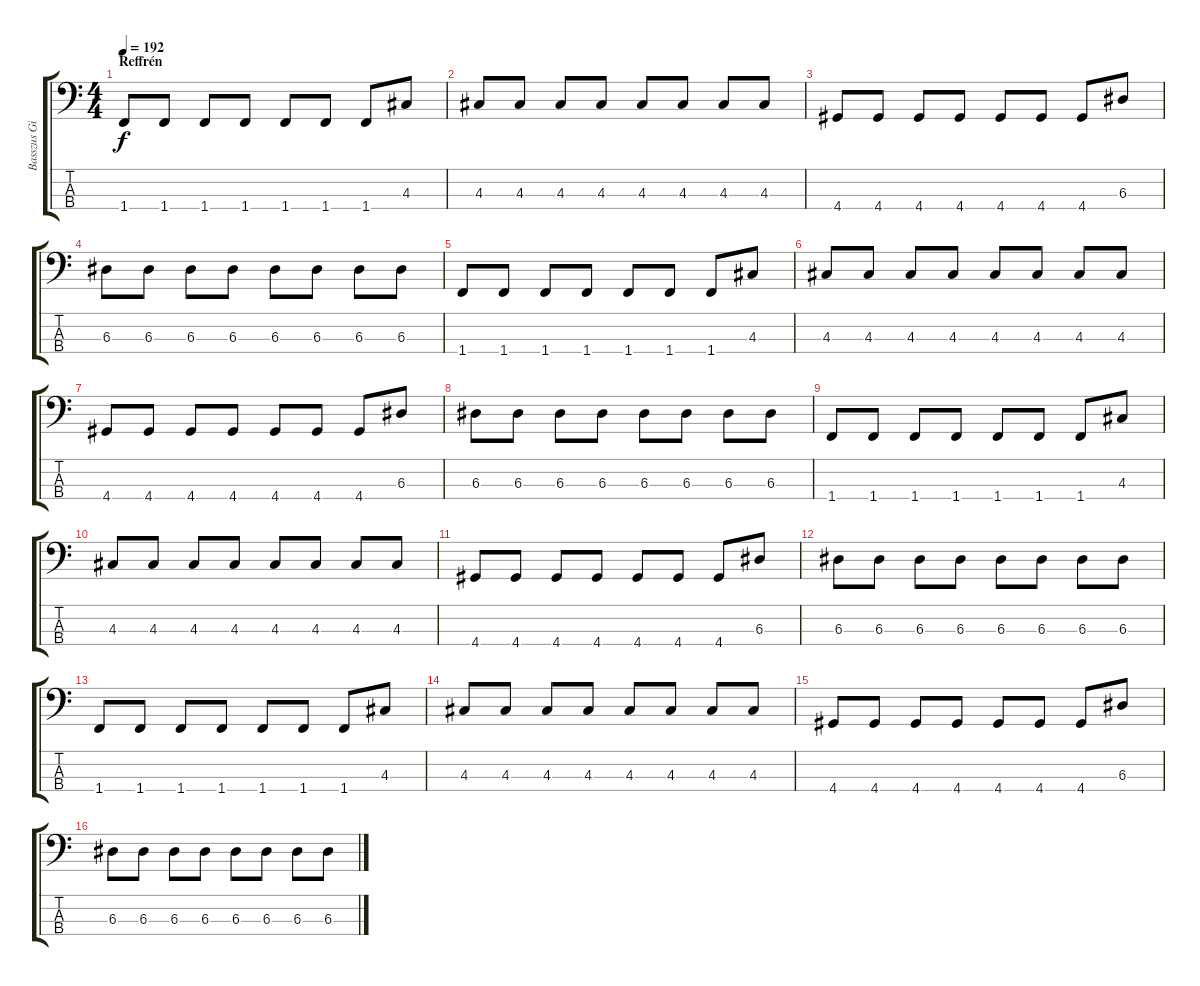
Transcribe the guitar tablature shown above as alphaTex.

\track ("Basszus Gitár" "Basszus Gi") {instrument electricbasspick}
\staff {score tabs}
\tuning (G2 D2 A1 E1) {hide}
\ts (4 4)
\section ("" "Reffrén")
\tempo 192
\clef f4
\ks c
1.4.8{dy f} 1.4.8 1.4.8 1.4.8 1.4.8 1.4.8 1.4.8 4.3.8 |
4.3.8 4.3.8 4.3.8 4.3.8 4.3.8 4.3.8 4.3.8 4.3.8 |
4.4.8 4.4.8 4.4.8 4.4.8 4.4.8 4.4.8 4.4.8 6.3.8 |
6.3.8 6.3.8 6.3.8 6.3.8 6.3.8 6.3.8 6.3.8 6.3.8 |
1.4.8 1.4.8 1.4.8 1.4.8 1.4.8 1.4.8 1.4.8 4.3.8 |
4.3.8 4.3.8 4.3.8 4.3.8 4.3.8 4.3.8 4.3.8 4.3.8 |
4.4.8 4.4.8 4.4.8 4.4.8 4.4.8 4.4.8 4.4.8 6.3.8 |
6.3.8 6.3.8 6.3.8 6.3.8 6.3.8 6.3.8 6.3.8 6.3.8 |
1.4.8 1.4.8 1.4.8 1.4.8 1.4.8 1.4.8 1.4.8 4.3.8 |
4.3.8 4.3.8 4.3.8 4.3.8 4.3.8 4.3.8 4.3.8 4.3.8 |
4.4.8 4.4.8 4.4.8 4.4.8 4.4.8 4.4.8 4.4.8 6.3.8 |
6.3.8 6.3.8 6.3.8 6.3.8 6.3.8 6.3.8 6.3.8 6.3.8 |
1.4.8 1.4.8 1.4.8 1.4.8 1.4.8 1.4.8 1.4.8 4.3.8 |
4.3.8 4.3.8 4.3.8 4.3.8 4.3.8 4.3.8 4.3.8 4.3.8 |
4.4.8 4.4.8 4.4.8 4.4.8 4.4.8 4.4.8 4.4.8 6.3.8 |
6.3.8 6.3.8 6.3.8 6.3.8 6.3.8 6.3.8 6.3.8 6.3.8
